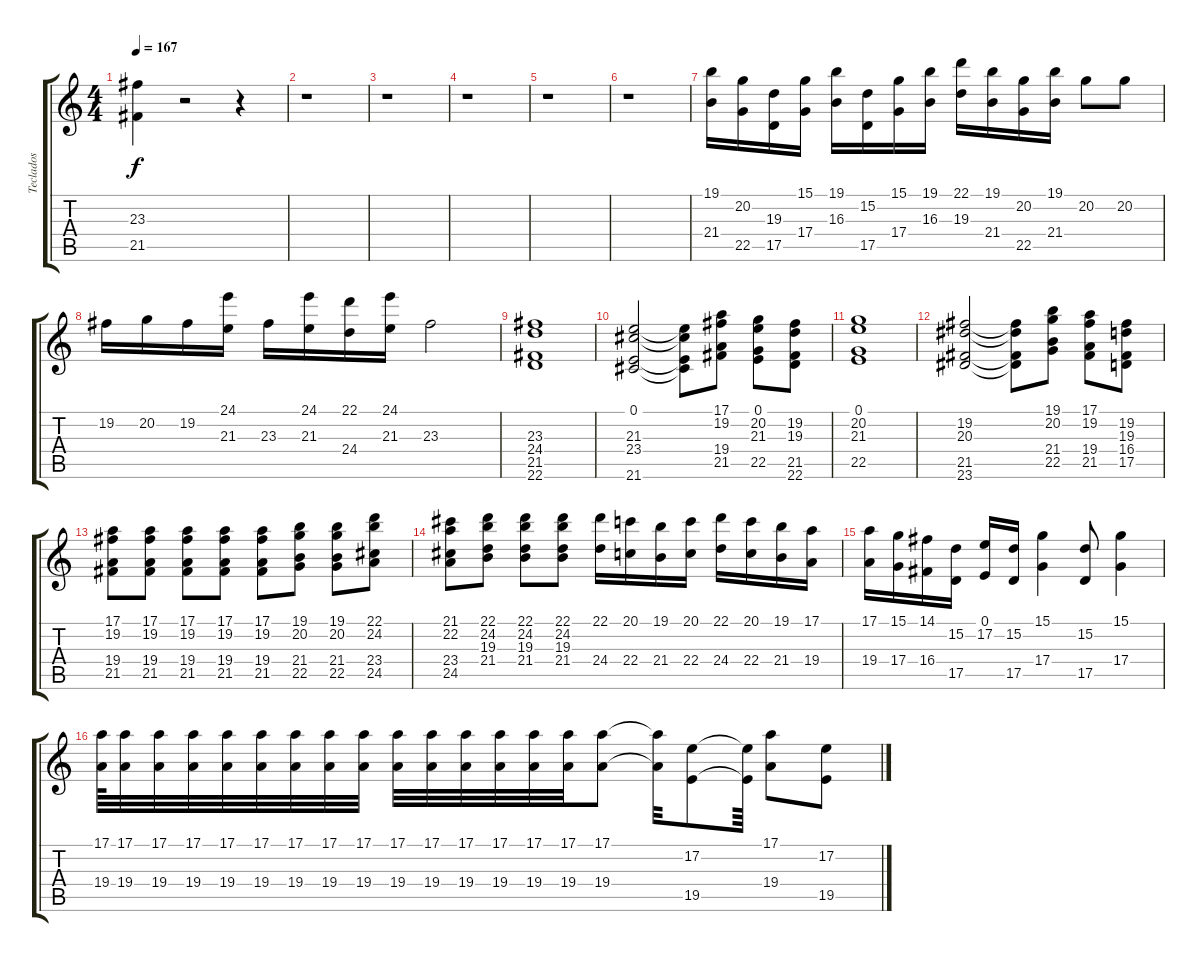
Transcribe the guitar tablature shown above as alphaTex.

\track ("Teclados" "Teclados") {instrument stringensemble1}
\staff {score tabs}
\tuning (E4 B3 G3 D3 A2 E2) {hide}
\ts (4 4)
\tempo 167
\clef g2
\ks c
(23.3 21.5).4{dy f} r.2 r.4 |
r.1 |
r.1 |
r.1 |
r.1 |
r.1 |
(19.1 21.4).16 (20.2 22.5).16 (19.3 17.5).16 (15.1 17.4).16 (19.1 16.3).16 (15.2 17.5).16 (15.1 17.4).16 (19.1 16.3).16 (22.1 19.3).16 (19.1 21.4).16 (20.2 22.5).16 (19.1 21.4).16 20.2.8 20.2.8 |
19.2.16 20.2.16 19.2.16 (24.1 21.3).16 23.3.16 (24.1 21.3).16 (22.1 24.4).16 (24.1 21.3).16 23.3.2 |
(23.3 24.4 21.5 22.6).1 |
(0.1 21.3 23.4 21.6).2 (0.1{t} 21.3{t} 23.4{t} 21.6{t}).8 (17.1 19.2 19.4 21.5).8 (0.1 20.2 21.3 22.5).8 (19.2 19.3 21.5 22.6).8 |
(0.1 20.2 21.3 22.5).1 |
(19.2 20.3 21.5 23.6).2 (19.2{t} 20.3{t} 21.5{t} 23.6{t}).8 (19.1 20.2 21.4 22.5).8 (17.1 19.2 19.4 21.5).8 (19.2 19.3 16.4 17.5).8 |
(17.1 19.2 19.4 21.5).8 (17.1 19.2 19.4 21.5).8 (17.1 19.2 19.4 21.5).8 (17.1 19.2 19.4 21.5).8 (17.1 19.2 19.4 21.5).8 (19.1 20.2 21.4 22.5).8 (19.1 20.2 21.4 22.5).8 (22.1 24.2 23.4 24.5).8 |
(21.1 22.2 23.4 24.5).8 (22.1 24.2 19.3 21.4).8 (22.1 24.2 19.3 21.4).8 (22.1 24.2 19.3 21.4).8 (22.1 24.4).16 (20.1 22.4).16 (19.1 21.4).16 (20.1 22.4).16 (22.1 24.4).16 (20.1 22.4).16 (19.1 21.4).16 (17.1 19.4).16 |
(17.1 19.4).16 (15.1 17.4).16 (14.1 16.4).16 (15.2 17.5).16 (0.1 17.2).16 (15.2 17.5).16 (15.1 17.4).4 (15.2 17.5).8 (15.1 17.4).4 |
(17.1 19.4).64 (17.1 19.4).32 (17.1 19.4).32 (17.1 19.4).32 (17.1 19.4).32 (17.1 19.4).32 (17.1 19.4).32 (17.1 19.4).32 (17.1 19.4).32 (17.1 19.4).32 (17.1 19.4).32 (17.1 19.4).32 (17.1 19.4).32 (17.1 19.4).32 (17.1 19.4).32 (17.1 19.4).8 (17.1{t} 19.4{t}).32 (17.2 19.5).8 (17.2{t} 19.5{t}).64 (17.1 19.4).8 (17.2 19.5).8
